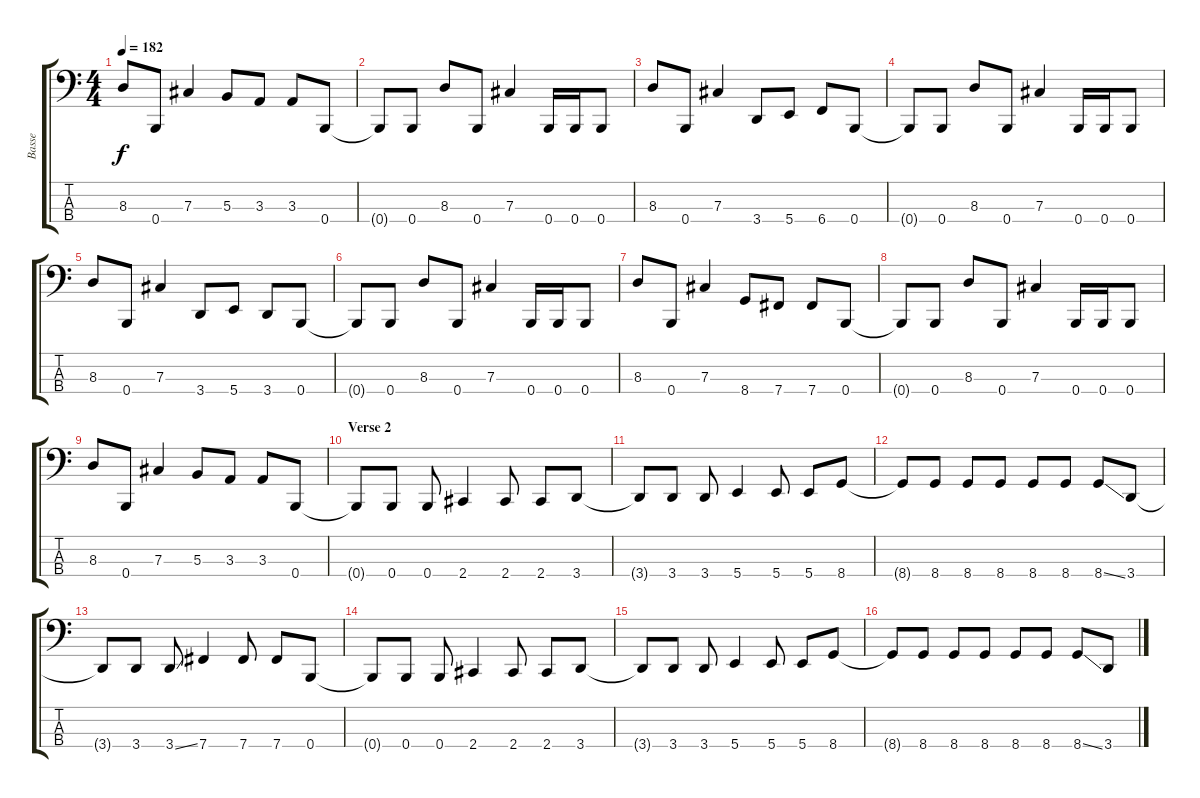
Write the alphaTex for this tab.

\track ("Basse" "Basse") {instrument electricbasspick}
\staff {score tabs}
\tuning (E2 B1 Gb1 B0) {hide}
\ts (4 4)
\tempo 182
\clef f4
\ks c
8.3.8{dy f} 0.4.8 7.3.4 5.3.8 3.3.8 3.3.8 0.4.8 |
0.4{t}.8 0.4.8 8.3.8 0.4.8 7.3.4 0.4.16 0.4.16 0.4.8 |
8.3.8 0.4.8 7.3.4 3.4.8 5.4.8 6.4.8 0.4.8 |
0.4{t}.8 0.4.8 8.3.8 0.4.8 7.3.4 0.4.16 0.4.16 0.4.8 |
8.3.8 0.4.8 7.3.4 3.4.8 5.4.8 3.4.8 0.4.8 |
0.4{t}.8 0.4.8 8.3.8 0.4.8 7.3.4 0.4.16 0.4.16 0.4.8 |
8.3.8 0.4.8 7.3.4 8.4.8 7.4.8 7.4.8 0.4.8 |
0.4{t}.8 0.4.8 8.3.8 0.4.8 7.3.4 0.4.16 0.4.16 0.4.8 |
8.3.8 0.4.8 7.3.4 5.3.8 3.3.8 3.3.8 0.4.8 |
\section ("" "Verse 2")
0.4{t}.8 0.4.8 0.4.8 2.4.4 2.4.8 2.4.8 3.4.8 |
3.4{t}.8 3.4.8 3.4.8 5.4.4 5.4.8 5.4.8 8.4.8 |
8.4{t}.8 8.4.8 8.4.8 8.4.8 8.4.8 8.4.8 8.4{ss}.8 3.4.8 |
3.4{t}.8 3.4.8 3.4{ss}.8 7.4.4 7.4.8 7.4.8 0.4.8 |
0.4{t}.8 0.4.8 0.4.8 2.4.4 2.4.8 2.4.8 3.4.8 |
3.4{t}.8 3.4.8 3.4.8 5.4.4 5.4.8 5.4.8 8.4.8 |
8.4{t}.8 8.4.8 8.4.8 8.4.8 8.4.8 8.4.8 8.4{ss}.8 3.4.8
